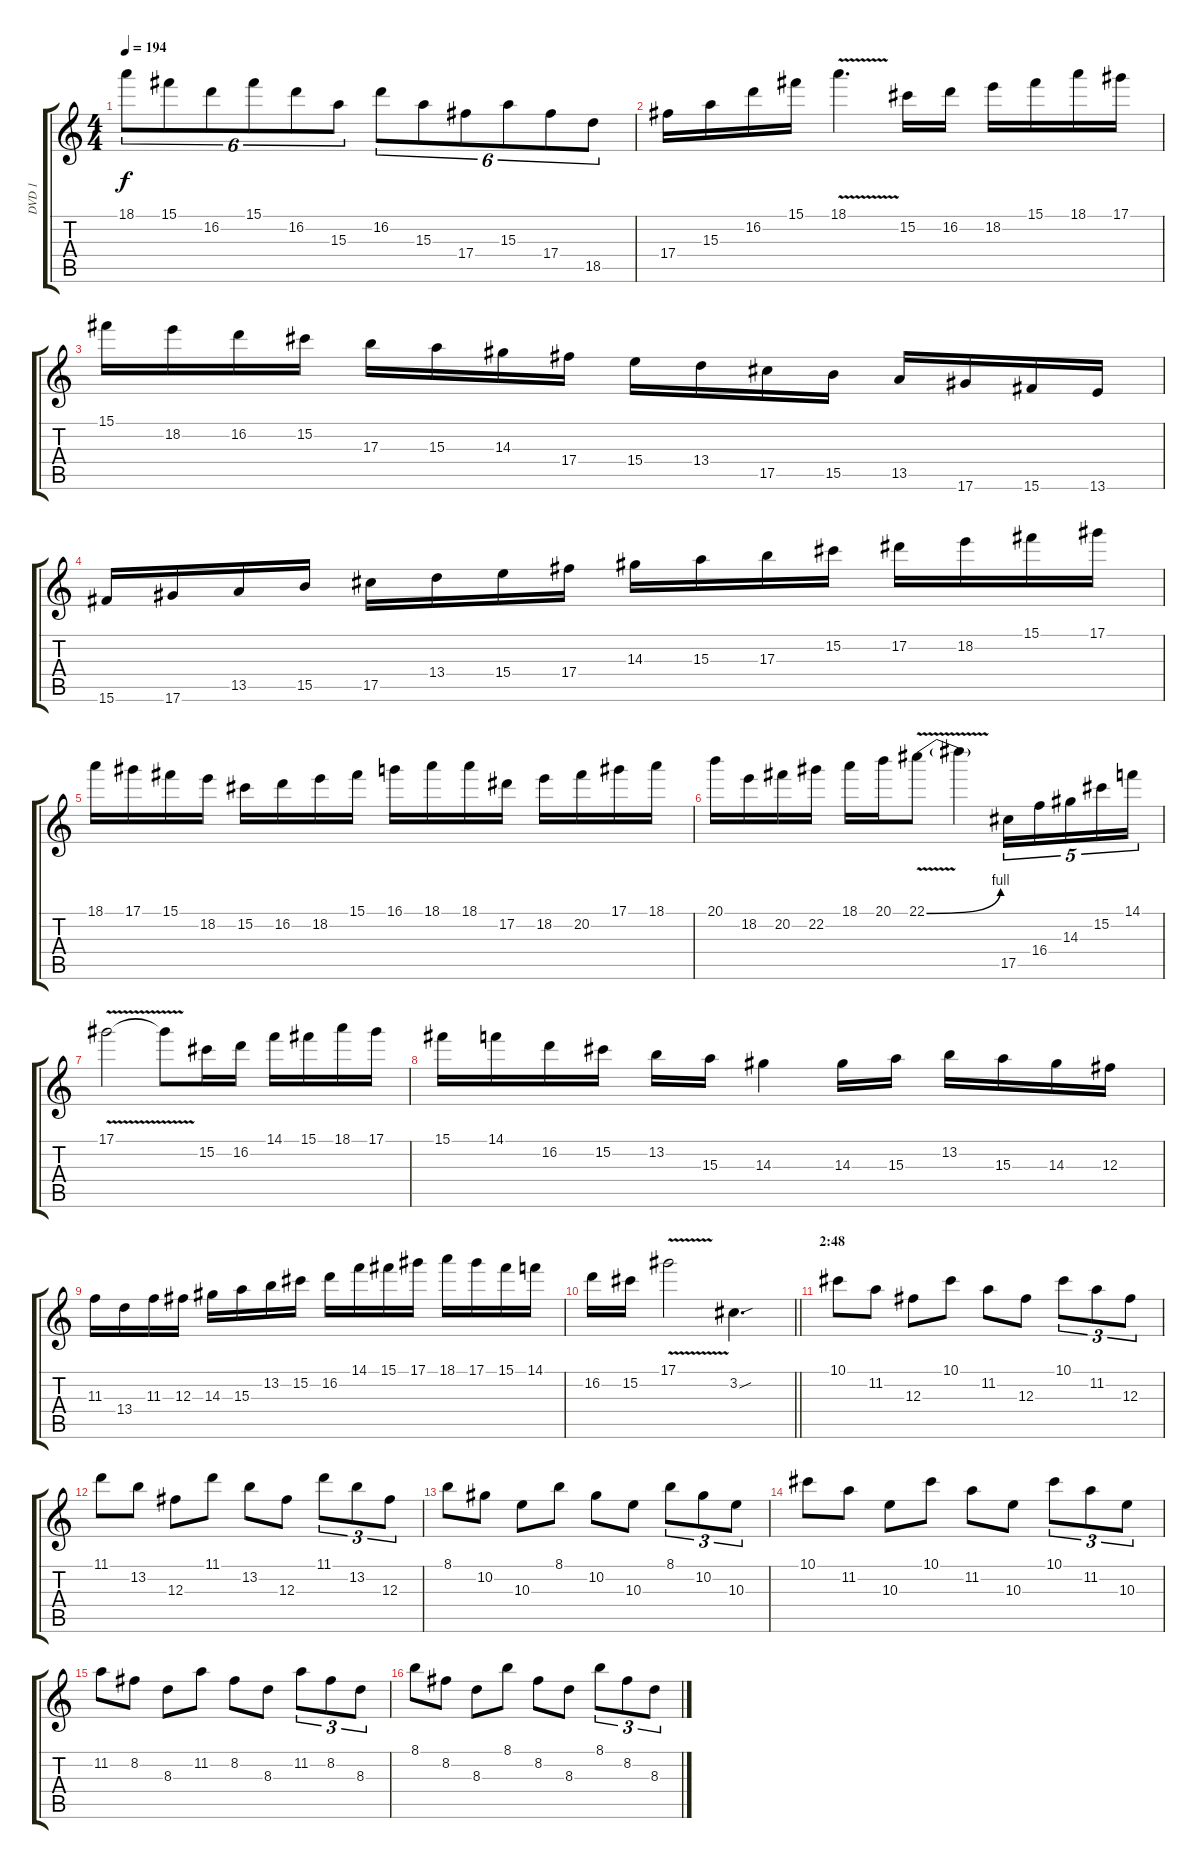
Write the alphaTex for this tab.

\track ("DVD 1" "DVD 1") {mute instrument overdrivenguitar}
\staff {score tabs}
\tuning (Eb4 Bb3 Gb3 Db3 Ab2 Eb2) {hide}
\ts (4 4)
\tempo 194
\clef g2
\ks c
18.1.8{tu (6 4) dy f} 15.1.8{tu (6 4)} 16.2.8{tu (6 4)} 15.1.8{tu (6 4)} 16.2.8{tu (6 4)} 15.3.8{tu (6 4)} 16.2.8{tu (6 4)} 15.3.8{tu (6 4)} 17.4.8{tu (6 4)} 15.3.8{tu (6 4)} 17.4.8{tu (6 4)} 18.5.8{tu (6 4)} |
17.4.16 15.3.16 16.2.16 15.1.16 18.1{v}.4{d} 15.2.16 16.2.16 18.2.16 15.1.16 18.1.16 17.1.16 |
15.1.16 18.2.16 16.2.16 15.2.16 17.3.16 15.3.16 14.3.16 17.4.16 15.4.16 13.4.16 17.5.16 15.5.16 13.5.16 17.6.16 15.6.16 13.6.16 |
15.6.16 17.6.16 13.5.16 15.5.16 17.5.16 13.4.16 15.4.16 17.4.16 14.3.16 15.3.16 17.3.16 15.2.16 17.2.16 18.2.16 15.1.16 17.1.16 |
18.1.16 17.1.16 15.1.16 18.2.16 15.2.16 16.2.16 18.2.16 15.1.16 16.1.16 18.1.16 18.1.16 17.2.16 18.2.16 20.2.16 17.1.16 18.1.16 |
20.1.16 18.2.16 20.2.16 22.2.16 18.1.16 20.1.16 22.1{be (bend 0 0 60 4) v}.8 22.1{t}.4 17.5.16{tu (5 4)} 16.4.16{tu (5 4)} 14.3.16{tu (5 4)} 15.2.16{tu (5 4)} 14.1.16{tu (5 4)} |
17.1{v}.2 17.1{t}.8 15.2.16 16.2.16 14.1.16 15.1.16 18.1.16 17.1.16 |
15.1.16 14.1.16 16.2.16 15.2.16 13.2.16 15.3.16 14.3.4 14.3.16 15.3.16 13.2.16 15.3.16 14.3.16 12.3.16 |
11.3.16 13.4.16 11.3.16 12.3.16 14.3.16 15.3.16 13.2.16 15.2.16 16.2.16 14.1.16 15.1.16 17.1.16 18.1.16 17.1.16 15.1.16 14.1.16 |
\barLineRight lightlight
16.2.16 15.2.16 17.1{v}.2 3.2{sou}.4{d} |
\section ("" "2:48")
10.1.8 11.2.8 12.3.8 10.1.8 11.2.8 12.3.8 10.1.8{tu (3 2)} 11.2.8{tu (3 2)} 12.3.8{tu (3 2)} |
11.1.8 13.2.8 12.3.8 11.1.8 13.2.8 12.3.8 11.1.8{tu (3 2)} 13.2.8{tu (3 2)} 12.3.8{tu (3 2)} |
8.1.8 10.2.8 10.3.8 8.1.8 10.2.8 10.3.8 8.1.8{tu (3 2)} 10.2.8{tu (3 2)} 10.3.8{tu (3 2)} |
10.1.8 11.2.8 10.3.8 10.1.8 11.2.8 10.3.8 10.1.8{tu (3 2)} 11.2.8{tu (3 2)} 10.3.8{tu (3 2)} |
11.2.8 8.2.8 8.3.8 11.2.8 8.2.8 8.3.8 11.2.8{tu (3 2)} 8.2.8{tu (3 2)} 8.3.8{tu (3 2)} |
8.1.8 8.2.8 8.3.8 8.1.8 8.2.8 8.3.8 8.1.8{tu (3 2)} 8.2.8{tu (3 2)} 8.3.8{tu (3 2)}
